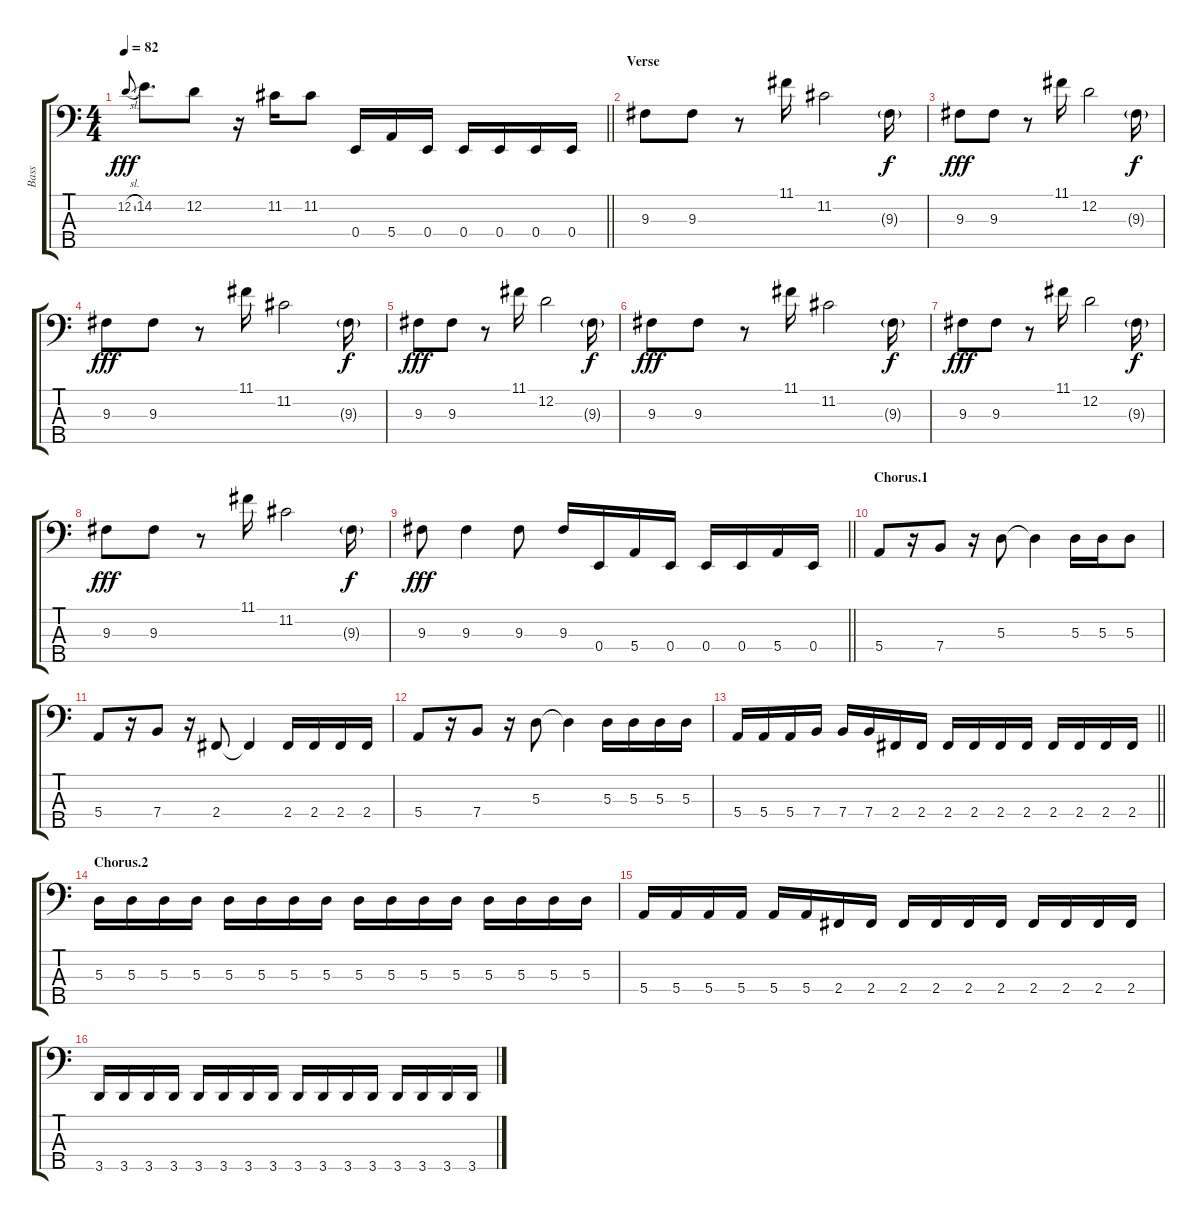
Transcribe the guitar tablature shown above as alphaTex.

\track ("Bass" "Bass") {instrument electricbassfinger}
\staff {score tabs}
\tuning (G2 D2 A1 E1 B0) {hide}
\ts (4 4)
\tempo 82
\clef f4
\barLineRight lightlight
\ks c
12.2{sl}.8{gr onbeat dy fff} 14.2.8{d} 12.2.8 r.16 11.2.16 11.2.8 0.4.16 5.4.16 0.4.16 0.4.16 0.4.16 0.4.16 0.4.16 |
\section ("" "Verse")
9.3.8 9.3.8 r.8 11.1.16 11.2.2 9.3{g}.16{dy f} |
9.3.8{dy fff} 9.3.8 r.8 11.1.16 12.2.2 9.3{g}.16{dy f} |
9.3.8{dy fff} 9.3.8 r.8 11.1.16 11.2.2 9.3{g}.16{dy f} |
9.3.8{dy fff} 9.3.8 r.8 11.1.16 12.2.2 9.3{g}.16{dy f} |
9.3.8{dy fff} 9.3.8 r.8 11.1.16 11.2.2 9.3{g}.16{dy f} |
9.3.8{dy fff} 9.3.8 r.8 11.1.16 12.2.2 9.3{g}.16{dy f} |
9.3.8{dy fff} 9.3.8 r.8 11.1.16 11.2.2 9.3{g}.16{dy f} |
\barLineRight lightlight
9.3.8{dy fff} 9.3.4 9.3.8 9.3.16 0.4.16 5.4.16 0.4.16 0.4.16 0.4.16 5.4.16 0.4.16 |
\section ("" "Chorus.1")
5.4.8 r.16 7.4.8 r.16 5.3.8 5.3{t}.4 5.3.16 5.3.16 5.3.8 |
5.4.8 r.16 7.4.8 r.16 2.4.8 2.4{t}.4 2.4.16 2.4.16 2.4.16 2.4.16 |
5.4.8 r.16 7.4.8 r.16 5.3.8 5.3{t}.4 5.3.16 5.3.16 5.3.16 5.3.16 |
\barLineRight lightlight
5.4.16 5.4.16 5.4.16 7.4.16 7.4.16 7.4.16 2.4.16 2.4.16 2.4.16 2.4.16 2.4.16 2.4.16 2.4.16 2.4.16 2.4.16 2.4.16 |
\section ("" "Chorus.2")
5.3.16 5.3.16 5.3.16 5.3.16 5.3.16 5.3.16 5.3.16 5.3.16 5.3.16 5.3.16 5.3.16 5.3.16 5.3.16 5.3.16 5.3.16 5.3.16 |
5.4.16 5.4.16 5.4.16 5.4.16 5.4.16 5.4.16 2.4.16 2.4.16 2.4.16 2.4.16 2.4.16 2.4.16 2.4.16 2.4.16 2.4.16 2.4.16 |
3.5.16 3.5.16 3.5.16 3.5.16 3.5.16 3.5.16 3.5.16 3.5.16 3.5.16 3.5.16 3.5.16 3.5.16 3.5.16 3.5.16 3.5.16 3.5.16
